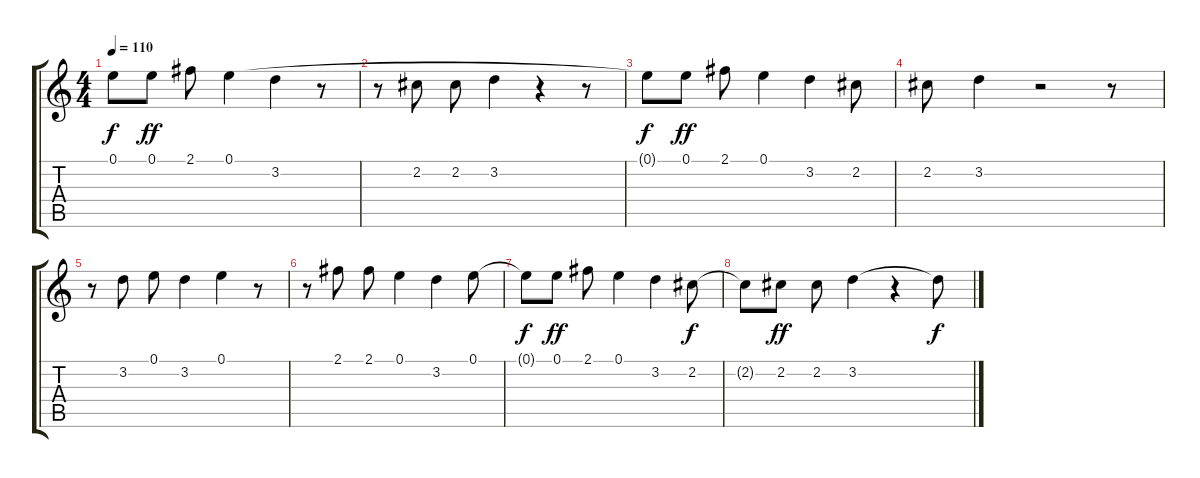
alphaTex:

\track "" {instrument electricguitarjazz}
\staff {score tabs}
\tuning (E4 B3 G3 D3 A2 E2) {hide}
\ts (4 4)
\tempo 110
\clef g2
\ks c
0.1{t}.8{dy f} 0.1.8{dy ff} 2.1.8 0.1.4 3.2.4 r.8 |
r.8 2.2.8 2.2.8 3.2.4 r.4 r.8 |
0.1{t}.8{dy f} 0.1.8{dy ff} 2.1.8 0.1.4 3.2.4 2.2.8 |
2.2.8 3.2.4 r.2 r.8 |
r.8 3.2.8 0.1.8 3.2.4 0.1.4 r.8 |
r.8 2.1.8 2.1.8 0.1.4 3.2.4 0.1.8 |
0.1{t}.8{dy f} 0.1.8{dy ff} 2.1.8 0.1.4 3.2.4 2.2.8{dy f} |
2.2{t}.8 2.2.8{dy ff} 2.2.8 3.2.4 r.4 3.2{t}.8{dy f}
